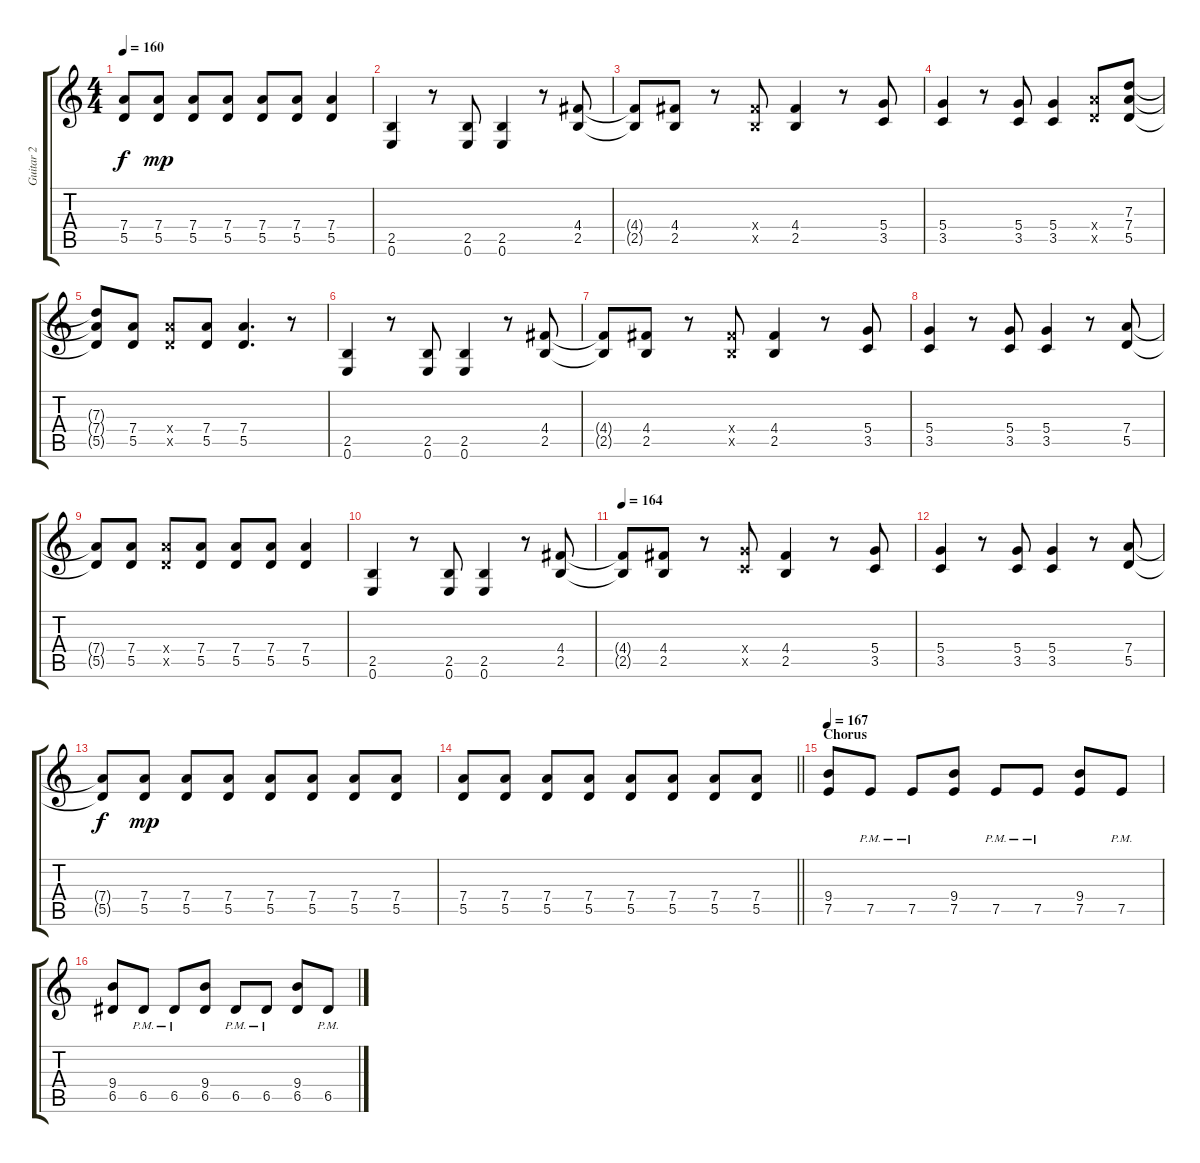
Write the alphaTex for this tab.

\track ("Guitar 2" "Guitar 2") {instrument electricguitarclean}
\staff {score tabs}
\tuning (E4 B3 G3 D3 A2 E2) {hide}
\ts (4 4)
\tempo 160
\clef g2
\ks c
(7.4{t} 5.5{t}).8{dy f} (7.4 5.5).8{dy mp} (7.4 5.5).8 (7.4 5.5).8 (7.4 5.5).8 (7.4 5.5).8 (7.4 5.5).4 |
(2.5 0.6).4 r.8 (2.5 0.6).8 (2.5 0.6).4 r.8 (4.4 2.5).8 |
(4.4{t} 2.5{t}).8 (4.4 2.5).8 r.8 (4.4{x} 2.5{x}).8 (4.4 2.5).4 r.8 (5.4 3.5).8 |
(5.4 3.5).4 r.8 (5.4 3.5).8 (5.4 3.5).4 (7.4{x} 5.5{x}).8 (7.3 7.4 5.5).8 |
(7.3{t} 7.4{t} 5.5{t}).8 (7.4 5.5).8 (7.4{x} 5.5{x}).8 (7.4 5.5).8 (7.4 5.5).4{d} r.8 |
(2.5 0.6).4 r.8 (2.5 0.6).8 (2.5 0.6).4 r.8 (4.4 2.5).8 |
(4.4{t} 2.5{t}).8 (4.4 2.5).8 r.8 (4.4{x} 2.5{x}).8 (4.4 2.5).4 r.8 (5.4 3.5).8 |
(5.4 3.5).4 r.8 (5.4 3.5).8 (5.4 3.5).4 r.8 (7.4 5.5).8 |
(7.4{t} 5.5{t}).8 (7.4 5.5).8 (7.4{x} 5.5{x}).8 (7.4 5.5).8 (7.4 5.5).8 (7.4 5.5).8 (7.4 5.5).4 |
(2.5 0.6).4 r.8 (2.5 0.6).8 (2.5 0.6).4 r.8 (4.4 2.5).8 |
\tempo 164
(4.4{t} 2.5{t}).8 (4.4 2.5).8 r.8 (5.4{x} 3.5{x}).8 (4.4 2.5).4 r.8 (5.4 3.5).8 |
(5.4 3.5).4 r.8 (5.4 3.5).8 (5.4 3.5).4 r.8 (7.4 5.5).8 |
(7.4{t} 5.5{t}).8{dy f} (7.4 5.5).8{dy mp} (7.4 5.5).8 (7.4 5.5).8 (7.4 5.5).8 (7.4 5.5).8 (7.4 5.5).8 (7.4 5.5).8 |
\barLineRight lightlight
(7.4 5.5).8 (7.4 5.5).8 (7.4 5.5).8 (7.4 5.5).8 (7.4 5.5).8 (7.4 5.5).8 (7.4 5.5).8 (7.4 5.5).8 |
\section ("" "Chorus")
\tempo 167
(9.4 7.5).8 7.5{pm}.8 7.5{pm}.8 (9.4 7.5).8 7.5{pm}.8 7.5{pm}.8 (9.4 7.5).8 7.5{pm}.8 |
(9.4 6.5).8 6.5{pm}.8 6.5{pm}.8 (9.4 6.5).8 6.5{pm}.8 6.5{pm}.8 (9.4 6.5).8 6.5{pm}.8
